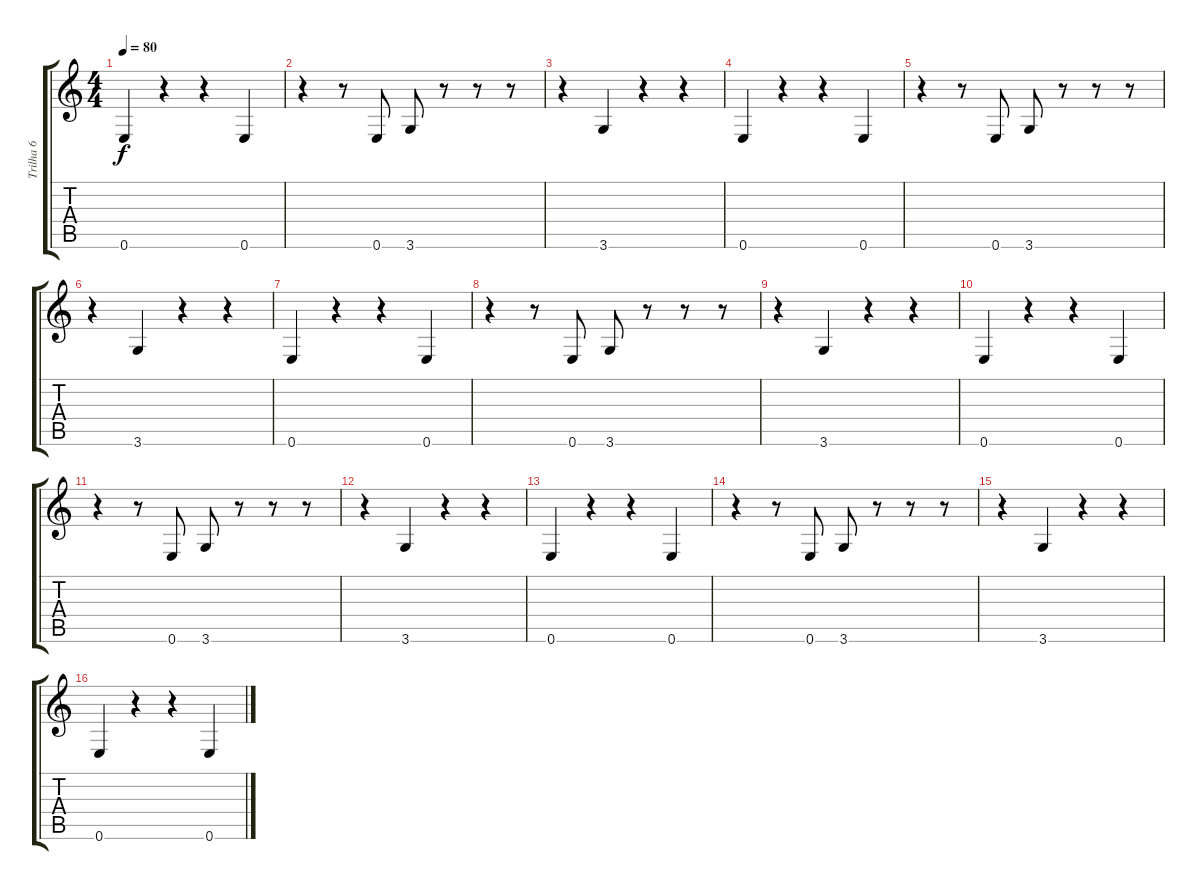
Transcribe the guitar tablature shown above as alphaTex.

\track ("Trilha 6" "Trilha 6") {instrument acousticbass}
\staff {score tabs}
\tuning (E4 B3 G3 D3 A2 E2) {hide}
\ts (4 4)
\tempo 80
\clef g2
\ks c
0.6.4{dy f instrument acousticbass} r.4 r.4 0.6.4 |
r.4 r.8 0.6.8 3.6.8 r.8 r.8 r.8 |
r.4 3.6.4 r.4 r.4 |
0.6.4 r.4 r.4 0.6.4 |
r.4 r.8 0.6.8 3.6.8 r.8 r.8 r.8 |
r.4 3.6.4 r.4 r.4 |
0.6.4 r.4 r.4 0.6.4 |
r.4 r.8 0.6.8 3.6.8 r.8 r.8 r.8 |
r.4 3.6.4 r.4 r.4 |
0.6.4 r.4 r.4 0.6.4 |
r.4 r.8 0.6.8 3.6.8 r.8 r.8 r.8 |
r.4 3.6.4 r.4 r.4 |
0.6.4 r.4 r.4 0.6.4 |
r.4 r.8 0.6.8 3.6.8 r.8 r.8 r.8 |
r.4 3.6.4 r.4 r.4 |
0.6.4 r.4 r.4 0.6.4
